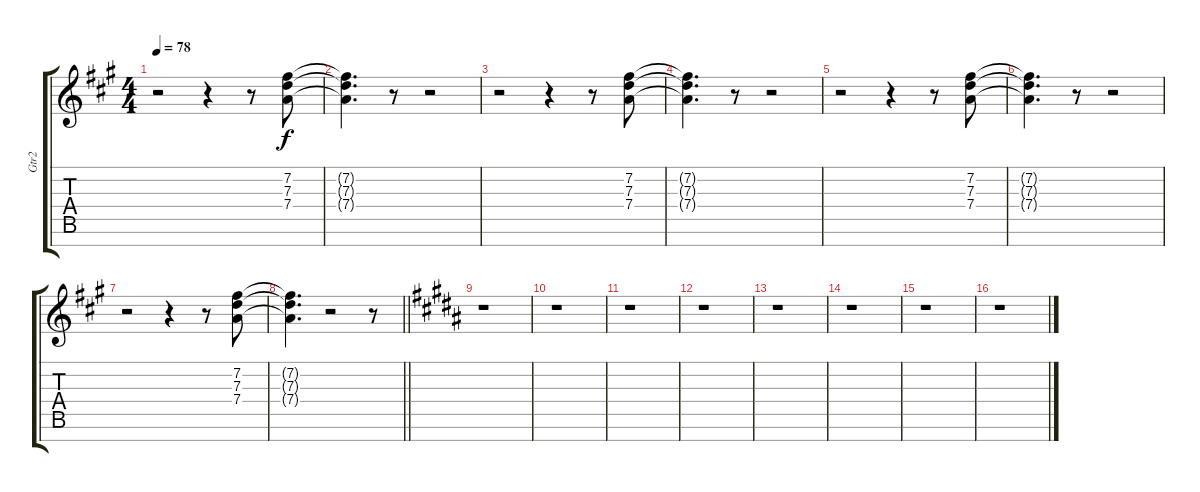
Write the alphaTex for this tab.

\track ("Gtr2" "Gtr2") {instrument acousticguitarsteel}
\staff {score tabs}
\tuning (E4 B3 G3 D3 A2 E2 B1) {hide}
\ts (4 4)
\section ("" " ")
\tempo 78
\clef g2
\ks a
r.2{dy mp} r.4 r.8 (7.2 7.3 7.4).8{dy f} |
(7.2{t} 7.3{t} 7.4{t}).4{d} r.8 r.2 |
r.2 r.4 r.8 (7.2 7.3 7.4).8 |
(7.2{t} 7.3{t} 7.4{t}).4{d} r.8 r.2 |
r.2 r.4 r.8 (7.2 7.3 7.4).8 |
(7.2{t} 7.3{t} 7.4{t}).4{d} r.8 r.2 |
r.2 r.4 r.8 (7.2 7.3 7.4).8 |
\barLineRight lightlight
(7.2{t} 7.3{t} 7.4{t}).4{d} r.2 r.8 |
\section ("" " ")
\ks b
r.1 |
\ks g#minor
r.1 |
\ks b
r.1 |
\ks g#minor
r.1 |
\ks b
r.1 |
\ks g#minor
r.1 |
\ks b
r.1 |
\ks g#minor
r.1
